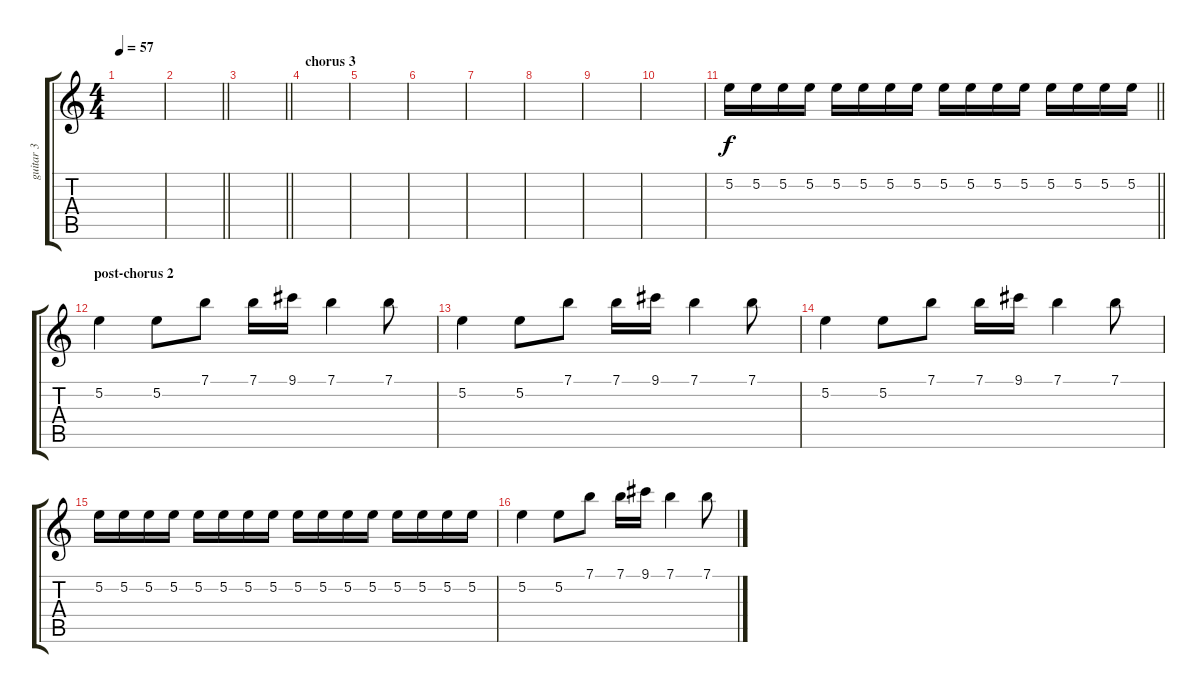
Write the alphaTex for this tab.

\track ("guitar 3" "guitar 3") {instrument electricguitarjazz}
\staff {score tabs}
\tuning (E4 B3 G3 D3 A2 E2) {hide}
\ts (4 4)
\tempo 57
\clef g2
\ks c
|
\barLineRight lightlight
|
\barLineRight lightlight
|
\section ("" "chorus 3")
|
|
|
|
|
|
|
\barLineRight lightlight
5.2.16{volume 9} 5.2.16 5.2.16 5.2.16 5.2.16 5.2.16 5.2.16 5.2.16 5.2.16 5.2.16 5.2.16 5.2.16 5.2.16 5.2.16 5.2.16 5.2.16 |
\section ("" "post-chorus 2")
5.2.4 5.2.8 7.1.8 7.1.16 9.1.16 7.1.4 7.1.8 |
5.2.4 5.2.8 7.1.8 7.1.16 9.1.16 7.1.4 7.1.8 |
5.2.4 5.2.8 7.1.8 7.1.16 9.1.16 7.1.4 7.1.8 |
5.2.16 5.2.16 5.2.16 5.2.16 5.2.16 5.2.16 5.2.16 5.2.16 5.2.16 5.2.16 5.2.16 5.2.16 5.2.16 5.2.16 5.2.16 5.2.16 |
5.2.4 5.2.8 7.1.8 7.1.16 9.1.16 7.1.4 7.1.8
